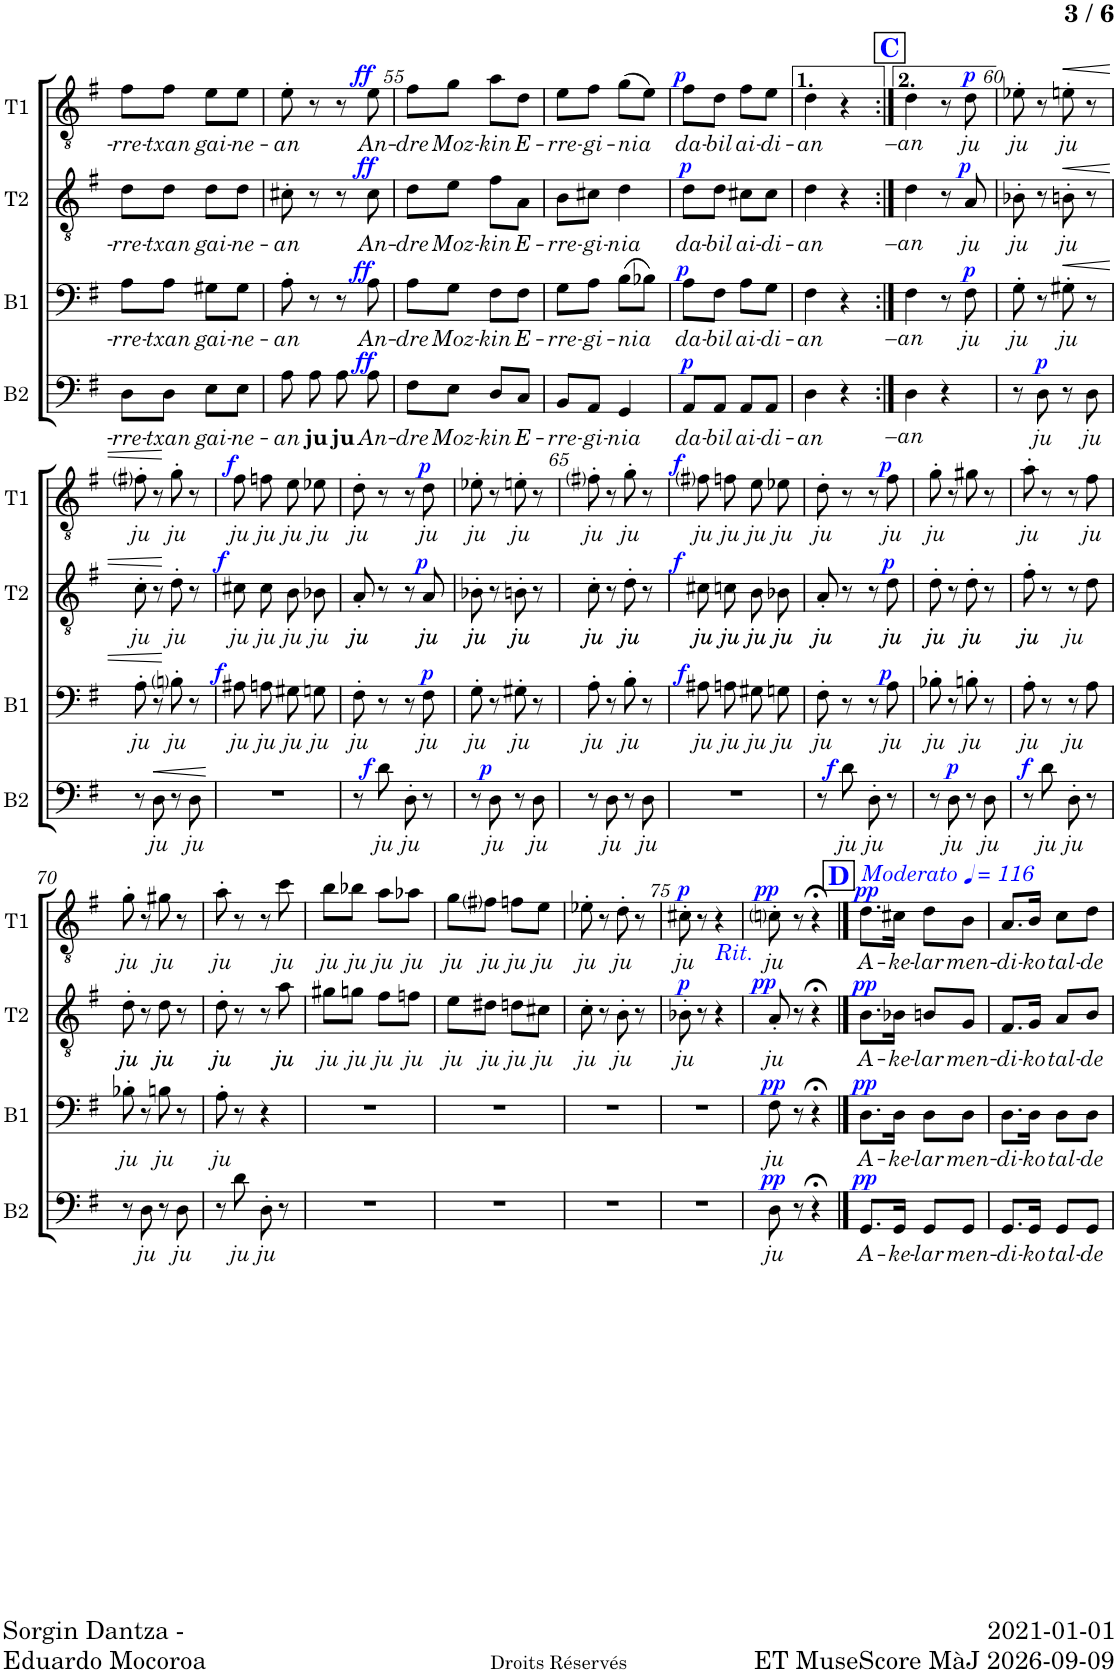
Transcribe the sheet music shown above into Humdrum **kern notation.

**kern	**text	**dynam	**kern	**text	**dynam	**kern	**text	**dynam	**kern	**text	**dynam
*part4	*part4	*part4	*part3	*part3	*part3	*part2	*part2	*part2	*part1	*part1	*part1
*staff4	*staff4	*staff4	*staff3	*staff3	*staff3	*staff2	*staff2	*staff2	*staff1	*staff1	*staff1
*I"Basse	*	*	*I"Baryton	*	*	*I"Ténor 2	*	*	*I"Ténor 1	*	*
*I'B2	*	*	*I'B1	*	*	*I'T2	*	*	*I'T1	*	*
!!LO:PB:g=z
*clefF4	*	*	*clefF4	*	*	*clefGv2	*	*	*clefGv2	*	*
*k[f#]	*	*	*k[f#]	*	*	*k[f#]	*	*	*k[f#]	*	*
*M2/4	*	*	*M2/4	*	*	*M2/4	*	*	*M2/4	*	*
=53	=53	=53	=53	=53	=53	=53	=53	=53	=53	=53	=53
!	!LO:LY:b	!	!	!LO:LY:b	!	!	!LO:LY:b	!	!	!LO:LY:b	!
8D\L	-rre-	.	8A\L	-rre-	.	8d\L	-rre-	.	8f#\L	-rre-	.
!	!LO:LY:b	!	!	!LO:LY:b	!	!	!LO:LY:b	!	!	!LO:LY:b	!
8D\J	-txan	.	8A\J	-txan	.	8d\J	-txan	.	8f#\J	-txan	.
!	!LO:LY:b	!	!	!LO:LY:b	!	!	!LO:LY:b	!	!	!LO:LY:b	!
8E\L	gai-	.	8G#X\L	gai-	.	8d\L	gai-	.	8e\L	gai-	.
!	!LO:LY:b	!	!	!LO:LY:b	!	!	!LO:LY:b	!	!	!LO:LY:b	!
8E\J	-ne-	.	8G#\J	-ne-	.	8d\J	-ne-	.	8e\J	-ne-	.
=54	=54	=54	=54	=54	=54	=54	=54	=54	=54	=54	=54
!	!LO:LY:b	!	!	!LO:LY:b	!	!	!LO:LY:b	!	!	!LO:LY:b	!
8A\	-an	.	8A'\	-an	.	8c#X'\	-an	.	8e'\	-an	.
!	!LO:LY:b	!	!	!	!	!	!	!	!	!	!
8A\	ju	.	8r	.	.	8r	.	.	8r	.	.
!	!LO:LY:b	!	!	!	!	!	!	!	!	!	!
8A\	ju	.	8r	.	.	8r	.	.	8r	.	.
!	!LO:LY:b	!LO:DY:a	!	!LO:LY:b	!LO:DY:a	!	!LO:LY:b	!LO:DY:a	!	!LO:LY:b	!LO:DY:a
8A\	An-	ff	8A\	An-	ff	8c#\	An-	ff	8e\	An-	ff
=55	=55	=55	=55	=55	=55	=55	=55	=55	=55	=55	=55
!	!LO:LY:b	!	!	!LO:LY:b	!	!	!LO:LY:b	!	!	!LO:LY:b	!
8F#\L	-dre	.	8A\L	-dre	.	8d\L	-dre	.	8f#\L	-dre	.
!	!LO:LY:b	!	!	!LO:LY:b	!	!	!LO:LY:b	!	!	!LO:LY:b	!
8E\J	Moz-	.	8G\J	Moz-	.	8e\J	Moz-	.	8g\J	Moz-	.
!	!LO:LY:b	!	!	!LO:LY:b	!	!	!LO:LY:b	!	!	!LO:LY:b	!
8D/L	-kin	.	8F#\L	-kin	.	8f#\L	-kin	.	8a\L	-kin	.
!	!LO:LY:b	!	!	!LO:LY:b	!	!	!LO:LY:b	!	!	!LO:LY:b	!
8C/J	E-	.	8F#\J	E-	.	8A\J	E-	.	8d\J	E-	.
=56	=56	=56	=56	=56	=56	=56	=56	=56	=56	=56	=56
!	!LO:LY:b	!	!	!LO:LY:b	!	!	!LO:LY:b	!	!	!LO:LY:b	!
8BB/L	-rre-	.	8G\L	-rre-	.	8B\L	-rre-	.	8e\L	-rre-	.
!	!LO:LY:b	!	!	!LO:LY:b	!	!	!LO:LY:b	!	!	!LO:LY:b	!
8AA/J	-gi-	.	8A\J	-gi-	.	8c#X\J	-gi-	.	8f#\J	-gi-	.
!	!LO:LY:b	!	!	!LO:LY:b	!	!	!LO:LY:b	!	!	!LO:LY:b	!
4GG/	-nia	.	(8B\L	-nia	.	4d\	-nia	.	(8g\L	-nia	.
.	.	.	8B-X\J)	.	.	.	.	.	8e\J)	.	.
=57	=57	=57	=57	=57	=57	=57	=57	=57	=57	=57	=57
!	!LO:LY:b	!LO:DY:a	!	!LO:LY:b	!LO:DY:a	!	!LO:LY:b	!LO:DY:a	!	!LO:LY:b	!LO:DY:a
8AA/L	da-	p	8A\L	da-	p	8d\L	da-	p	8f#\L	da-	p
!	!LO:LY:b	!	!	!LO:LY:b	!	!	!LO:LY:b	!	!	!LO:LY:b	!
8AA/J	-bil	.	8F#\J	-bil	.	8d\J	-bil	.	8d\J	-bil	.
!	!LO:LY:b	!	!	!LO:LY:b	!	!	!LO:LY:b	!	!	!LO:LY:b	!
8AA/L	ai-	.	8A\L	ai-	.	8c#X\L	ai-	.	8f#\L	ai-	.
!	!LO:LY:b	!	!	!LO:LY:b	!	!	!LO:LY:b	!	!	!LO:LY:b	!
8AA/J	-di-	.	8G\J	-di-	.	8c#\J	-di-	.	8e\J	-di-	.
=58	=58	=58	=58	=58	=58	=58	=58	=58	=58	=58	=58
!	!LO:LY:b	!	!	!LO:LY:b	!	!	!LO:LY:b	!	!	!LO:LY:b	!
4D\	-an	.	4F#\	-an	.	4d\	-an	.	4d\	-an	.
4r	.	.	4r	.	.	4r	.	.	4r	.	.
!!LO:REH:place=s1:a:B:cj:color=#0000FF:fs=14:t=C
=59:|!	=59:|!	=59:|!	=59:|!	=59:|!	=59:|!	=59:|!	=59:|!	=59:|!	=59:|!	=59:|!	=59:|!
!	!LO:LY:b	!	!	!LO:LY:b	!	!	!LO:LY:b	!	!	!LO:LY:b	!
4D\	–an	.	4F#\	–an	.	4d\	–an	.	4d\	–an	.
4r	.	.	8r	.	.	8r	.	.	8r	.	.
!	!	!	!	!LO:LY:b	!LO:DY:a	!	!LO:LY:b	!LO:DY:a	!	!LO:LY:b	!LO:DY:a
.	.	.	8F#\	ju	p	8A/	ju	p	8d\	ju	p
=60	=60	=60	=60	=60	=60	=60	=60	=60	=60	=60	=60
!	!	!	!	!LO:LY:b	!	!	!LO:LY:b	!	!	!LO:LY:b	!
8r	.	.	8G'\	ju	.	8B-X'\	ju	.	8e-X'\	ju	.
!	!LO:LY:b	!LO:DY:a	!	!	!	!	!	!	!	!	!
8D\	ju	p	8r	.	.	8r	.	.	8r	.	.
!	!	!	!	!LO:LY:b	!LO:HP:b	!	!LO:LY:b	!LO:HP:b	!	!LO:LY:b	!LO:HP:b
8r	.	.	8G#X'\	ju	<	8Bn'\	ju	<	8en'\	ju	<
!	!LO:LY:b	!	!	!	!	!	!	!	!	!	!
8D\	ju	.	8r	.	.	8r	.	.	8r	.	.
!!LO:LB:g=z
=61	=61	=61	=61	=61	=61	=61	=61	=61	=61	=61	=61
!	!	!	!	!LO:LY:b	!	!	!LO:LY:b	!	!	!LO:LY:b	!
8r	.	.	8A'\	ju	.	8c'\	ju	.	8f#i'\	ju	.
!	!LO:LY:b	!LO:HP:b	!	!	!	!	!	!	!	!	!
8D\	ju	<	8r	.	.	8r	.	.	8r	.	.
!	!	!	!	!LO:LY:b	!	!	!LO:LY:b	!	!	!LO:LY:b	!
8r	.	.	8Bni'\	ju	[	8d'\	ju	[	8g'\	ju	[
!	!LO:LY:b	!	!	!	!	!	!	!	!	!	!
8D\	ju	.	8r	.	.	8r	.	.	8r	.	.
.	.	[	.	.	.	.	.	.	.	.	.
=62	=62	=62	=62	=62	=62	=62	=62	=62	=62	=62	=62
!	!	!	!	!LO:LY:b	!LO:DY:a	!	!LO:LY:b	!LO:DY:a	!	!LO:LY:b	!LO:DY:a
2r	.	.	8A#X\	ju	f	8c#X\	ju	f	8f#\	ju	f
!	!	!	!	!LO:LY:b	!	!	!LO:LY:b	!	!	!LO:LY:b	!
.	.	.	8An\	ju	.	8c#\	ju	.	8fn\	ju	.
!	!	!	!	!LO:LY:b	!	!	!LO:LY:b	!	!	!LO:LY:b	!
.	.	.	8G#X\	ju	.	8B\	ju	.	8e\	ju	.
!	!	!	!	!LO:LY:b	!	!	!LO:LY:b	!	!	!LO:LY:b	!
.	.	.	8Gn\	ju	.	8B-X\	ju	.	8e-X\	ju	.
=63	=63	=63	=63	=63	=63	=63	=63	=63	=63	=63	=63
!	!	!	!	!LO:LY:b	!	!	!LO:LY:b	!	!	!LO:LY:b	!
8r	.	.	8F#'\	ju	.	8A'/	ju	.	8d'\	ju	.
!	!LO:LY:b	!LO:DY:a	!	!	!	!	!	!	!	!	!
8d\	ju	f	8r	.	.	8r	.	.	8r	.	.
!	!LO:LY:b	!	!	!	!	!	!	!	!	!	!
8D'\	ju	.	8r	.	.	8r	.	.	8r	.	.
!	!	!	!	!LO:LY:b	!LO:DY:a	!	!LO:LY:b	!LO:DY:a	!	!LO:LY:b	!LO:DY:a
8r	.	.	8F#\	ju	p	8A/	ju	p	8d\	ju	p
=64	=64	=64	=64	=64	=64	=64	=64	=64	=64	=64	=64
!	!	!	!	!LO:LY:b	!	!	!LO:LY:b	!	!	!LO:LY:b	!
8r	.	.	8G'\	ju	.	8B-X'\	ju	.	8e-X'\	ju	.
!	!LO:LY:b	!LO:DY:a	!	!	!	!	!	!	!	!	!
8D\	ju	p	8r	.	.	8r	.	.	8r	.	.
!	!	!	!	!LO:LY:b	!	!	!LO:LY:b	!	!	!LO:LY:b	!
8r	.	.	8G#X'\	ju	.	8Bn'\	ju	.	8en'\	ju	.
!	!LO:LY:b	!	!	!	!	!	!	!	!	!	!
8D\	ju	.	8r	.	.	8r	.	.	8r	.	.
=65	=65	=65	=65	=65	=65	=65	=65	=65	=65	=65	=65
!	!	!	!	!LO:LY:b	!	!	!LO:LY:b	!	!	!LO:LY:b	!
8r	.	.	8A'\	ju	.	8c'\	ju	.	8f#i'\	ju	.
!	!LO:LY:b	!	!	!	!	!	!	!	!	!	!
8D\	ju	.	8r	.	.	8r	.	.	8r	.	.
!	!	!	!	!LO:LY:b	!	!	!LO:LY:b	!	!	!LO:LY:b	!
8r	.	.	8B'\	ju	.	8d'\	ju	.	8g'\	ju	.
!	!LO:LY:b	!	!	!	!	!	!	!	!	!	!
8D\	ju	.	8r	.	.	8r	.	.	8r	.	.
=66	=66	=66	=66	=66	=66	=66	=66	=66	=66	=66	=66
!	!	!	!	!LO:LY:b	!LO:DY:a	!	!LO:LY:b	!LO:DY:a	!	!LO:LY:b	!LO:DY:a
2r	.	.	8A#X\	ju	f	8c#X\	ju	f	8f#i\	ju	f
!	!	!	!	!LO:LY:b	!	!	!LO:LY:b	!	!	!LO:LY:b	!
.	.	.	8An\	ju	.	8cn\	ju	.	8fn\	ju	.
!	!	!	!	!LO:LY:b	!	!	!LO:LY:b	!	!	!LO:LY:b	!
.	.	.	8G#X\	ju	.	8B\	ju	.	8e\	ju	.
!	!	!	!	!LO:LY:b	!	!	!LO:LY:b	!	!	!LO:LY:b	!
.	.	.	8Gn\	ju	.	8B-X\	ju	.	8e-X\	ju	.
=67	=67	=67	=67	=67	=67	=67	=67	=67	=67	=67	=67
!	!	!	!	!LO:LY:b	!	!	!LO:LY:b	!	!	!LO:LY:b	!
8r	.	.	8F#'\	ju	.	8A'/	ju	.	8d'\	ju	.
!	!LO:LY:b	!LO:DY:a	!	!	!	!	!	!	!	!	!
8d\	ju	f	8r	.	.	8r	.	.	8r	.	.
!	!LO:LY:b	!	!	!	!	!	!	!	!	!	!
8D'\	ju	.	8r	.	.	8r	.	.	8r	.	.
!	!	!	!	!LO:LY:b	!LO:DY:a	!	!LO:LY:b	!LO:DY:a	!	!LO:LY:b	!LO:DY:a
8r	.	.	8A\	ju	p	8d\	ju	p	8f#\	ju	p
=68	=68	=68	=68	=68	=68	=68	=68	=68	=68	=68	=68
!	!	!	!	!LO:LY:b	!	!	!LO:LY:b	!	!	!LO:LY:b	!
8r	.	.	8B-X'\	ju	.	8d'\	ju	.	8g'\	ju	.
!	!LO:LY:b	!LO:DY:a	!	!	!	!	!	!	!	!	!
8D\	ju	p	8r	.	.	8r	.	.	8r	.	.
!	!	!	!	!LO:LY:b	!	!	!LO:LY:b	!	!	!	!
8r	.	.	8Bn'\	ju	.	8d'\	ju	.	8g#X\	.	.
!	!LO:LY:b	!	!	!	!	!	!	!	!	!	!
8D\	ju	.	8r	.	.	8r	.	.	8r	.	.
=69	=69	=69	=69	=69	=69	=69	=69	=69	=69	=69	=69
!	!	!LO:DY:a	!	!LO:LY:b	!	!	!LO:LY:b	!	!	!LO:LY:b	!
8r	.	f	8A'\	ju	.	8f#'\	ju	.	8a'\	ju	.
!	!LO:LY:b	!	!	!	!	!	!	!	!	!	!
8d\	ju	.	8r	.	.	8r	.	.	8r	.	.
!	!LO:LY:b	!	!	!LO:LY:b	!	!	!LO:LY:b	!	!	!	!
8D'\	ju	.	8r	ju	.	8r	ju	.	8r	.	.
!	!	!	!	!	!	!	!	!	!	!LO:LY:b	!
8r	.	.	8A\	.	.	8d\	.	.	8f#\	ju	.
!!LO:LB:g=z
=70	=70	=70	=70	=70	=70	=70	=70	=70	=70	=70	=70
!	!	!	!	!LO:LY:b	!	!	!LO:LY:b	!	!	!LO:LY:b	!
8r	.	.	8B-X'\	ju	.	8d'\	ju	.	8g'\	ju	.
!	!LO:LY:b	!	!	!	!	!	!	!	!	!	!
8D\	ju	.	8r	.	.	8r	.	.	8r	.	.
!	!	!	!	!LO:LY:b	!	!	!LO:LY:b	!	!	!LO:LY:b	!
8r	.	.	8Bn\	ju	.	8d\	ju	.	8g#X\	ju	.
!	!LO:LY:b	!	!	!	!	!	!	!	!	!	!
8D\	ju	.	8r	.	.	8r	.	.	8r	.	.
=71	=71	=71	=71	=71	=71	=71	=71	=71	=71	=71	=71
!	!	!	!	!LO:LY:b	!	!	!LO:LY:b	!	!	!LO:LY:b	!
8r	.	.	8A'\	ju	.	8d'\	ju	.	8a'\	ju	.
!	!LO:LY:b	!	!	!	!	!	!	!	!	!	!
8d\	ju	.	8r	.	.	8r	.	.	8r	.	.
!	!LO:LY:b	!	!	!	!	!	!	!	!	!	!
8D'\	ju	.	4r	.	.	8r	.	.	8r	.	.
!	!	!	!	!	!	!	!LO:LY:b	!	!	!LO:LY:b	!
8r	.	.	.	.	.	8a\	ju	.	8cc\	ju	.
=72	=72	=72	=72	=72	=72	=72	=72	=72	=72	=72	=72
!	!	!	!	!	!	!	!LO:LY:b	!	!	!LO:LY:b	!
2r	.	.	2r	.	.	8g#X\L	ju	.	8b\L	ju	.
!	!	!	!	!	!	!	!LO:LY:b	!	!	!LO:LY:b	!
.	.	.	.	.	.	8gn\J	ju	.	8b-X\J	ju	.
!	!	!	!	!	!	!	!LO:LY:b	!	!	!LO:LY:b	!
.	.	.	.	.	.	8f#\L	ju	.	8a\L	ju	.
!	!	!	!	!	!	!	!LO:LY:b	!	!	!LO:LY:b	!
.	.	.	.	.	.	8fn\J	ju	.	8a-X\J	ju	.
=73	=73	=73	=73	=73	=73	=73	=73	=73	=73	=73	=73
!	!	!	!	!	!	!	!LO:LY:b	!	!	!LO:LY:b	!
2r	.	.	2r	.	.	8e\L	ju	.	8g\L	ju	.
!	!	!	!	!	!	!	!LO:LY:b	!	!	!LO:LY:b	!
.	.	.	.	.	.	8d#X\J	ju	.	8f#i\J	ju	.
!	!	!	!	!	!	!	!LO:LY:b	!	!	!LO:LY:b	!
.	.	.	.	.	.	8dn\L	ju	.	8fn\L	ju	.
!	!	!	!	!	!	!	!LO:LY:b	!	!	!LO:LY:b	!
.	.	.	.	.	.	8c#X\J	ju	.	8e\J	ju	.
=74	=74	=74	=74	=74	=74	=74	=74	=74	=74	=74	=74
!	!	!	!	!	!	!	!LO:LY:b	!	!	!LO:LY:b	!
2r	.	.	2r	.	.	8c'\	ju	.	8e-X'\	ju	.
.	.	.	.	.	.	8r	.	.	8r	.	.
!	!	!	!	!	!	!	!LO:LY:b	!	!	!LO:LY:b	!
.	.	.	.	.	.	8B'\	ju	.	8d'\	ju	.
.	.	.	.	.	.	8r	.	.	8r	.	.
=75	=75	=75	=75	=75	=75	=75	=75	=75	=75	=75	=75
!	!	!	!	!	!	!	!LO:LY:b	!LO:DY:a	!	!LO:LY:b	!LO:DY:a
2r	.	.	2r	.	.	8B-X'\	ju	p	8c#X'\	ju	p
.	.	.	.	.	.	8r	.	.	8r	.	.
!	!	!	!	!	!	!	!	!	!LO:TX:b:i:color=#0000FF:t=Rit.	!	!
.	.	.	.	.	.	4r	.	.	4r	.	.
=76	=76	=76	=76	=76	=76	=76	=76	=76	=76	=76	=76
!	!LO:LY:b	!LO:DY:a	!	!LO:LY:b	!LO:DY:a	!	!LO:LY:b	!LO:DY:a	!	!LO:LY:b	!LO:DY:a
8D\	ju	pp	8F#\	ju	pp	8A'/	ju	pp	8cni'\	ju	pp
8r	.	.	8r	.	.	8r	.	.	8r	.	.
4r;<	.	.	4r;<	.	.	4r;<	.	.	4r;<	.	.
==77	==77	==77	==77	==77	==77	==77	==77	==77	==77	==77	==77
!!LO:REH:place=s1:a:B:cj:color=#0000FF:fs=14:t=D
*	*	*	*	*	*	*	*	*	*MM116	*	*
!	!	!	!	!	!	!	!	!	!LO:TX:a:i:t=Moderato	!	!
!	!LO:LY:b	!LO:DY:a	!	!LO:LY:b	!LO:DY:a	!	!LO:LY:b	!LO:DY:a	!	!LO:LY:b	!LO:DY:a
8.GG/L	A-	pp	8.D\L	A-	pp	8.B\L	A-	pp	8.d\L	A-	pp
!	!LO:LY:b	!	!	!LO:LY:b	!	!	!LO:LY:b	!	!	!LO:LY:b	!
16GG/Jk	-ke-	.	16D\Jk	-ke-	.	16B-X\Jk	-ke-	.	16c#X\Jk	-ke-	.
!	!LO:LY:b	!	!	!LO:LY:b	!	!	!LO:LY:b	!	!	!LO:LY:b	!
8GG/L	-lar	.	8D\L	-lar	.	8Bn/L	-lar	.	8d\L	-lar	.
!	!LO:LY:b	!	!	!LO:LY:b	!	!	!LO:LY:b	!	!	!LO:LY:b	!
8GG/J	men-	.	8D\J	men-	.	8G/J	men-	.	8B\J	men-	.
=78	=78	=78	=78	=78	=78	=78	=78	=78	=78	=78	=78
!	!LO:LY:b	!	!	!LO:LY:b	!	!	!LO:LY:b	!	!	!LO:LY:b	!
8.GG/L	-di-	.	8.D\L	-di-	.	8.F#/L	-di-	.	8.A/L	-di-	.
!	!LO:LY:b	!	!	!LO:LY:b	!	!	!LO:LY:b	!	!	!LO:LY:b	!
16GG/Jk	-ko	.	16D\Jk	-ko	.	16G/Jk	-ko	.	16B/Jk	-ko	.
!	!LO:LY:b	!	!	!LO:LY:b	!	!	!LO:LY:b	!	!	!LO:LY:b	!
8GG/L	tal-	.	8D\L	tal-	.	8A/L	tal-	.	8c\L	tal-	.
!	!LO:LY:b	!	!	!LO:LY:b	!	!	!LO:LY:b	!	!	!LO:LY:b	!
8GG/J	-de	.	8D\J	-de	.	8B/J	-de	.	8d\J	-de	.
=	=	=	=	=	=	=	=	=	=	=	=
*-	*-	*-	*-	*-	*-	*-	*-	*-	*-	*-	*-
